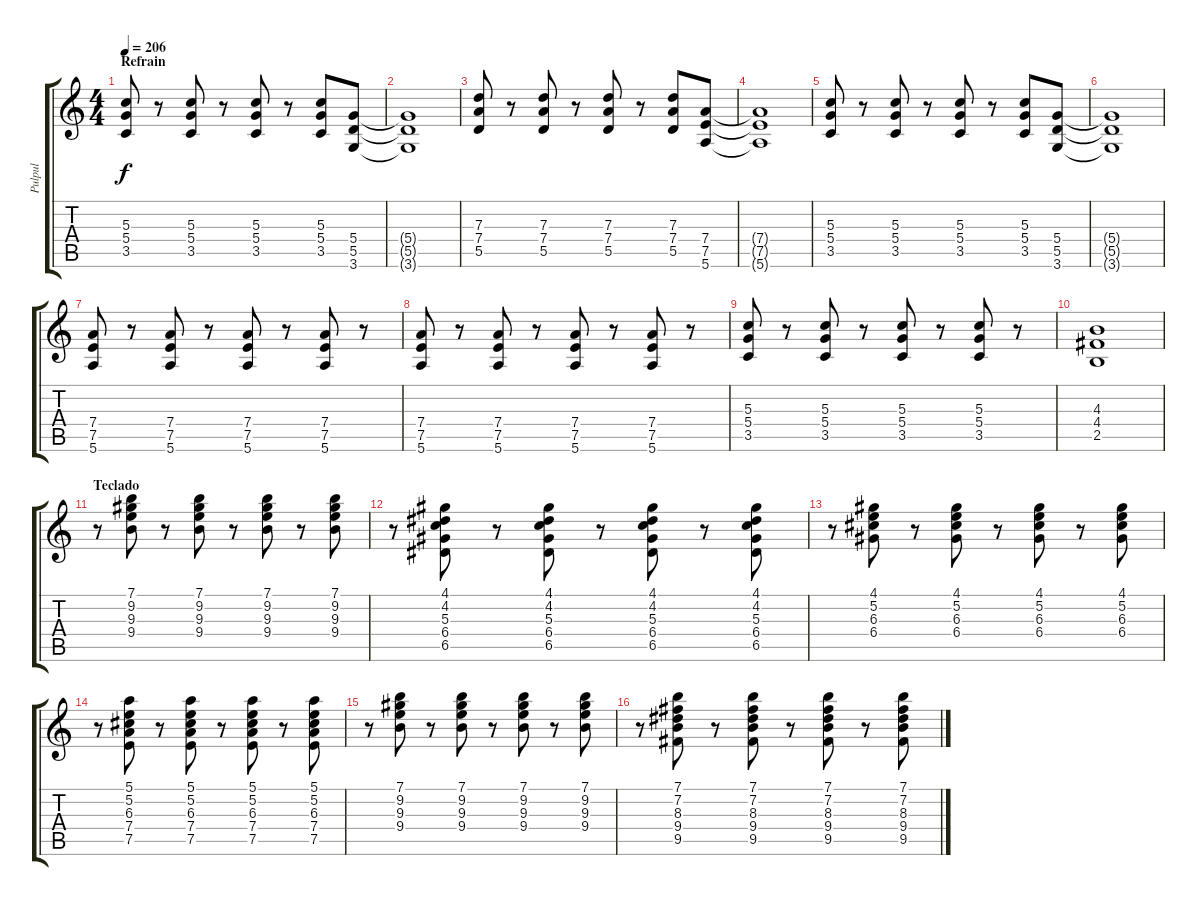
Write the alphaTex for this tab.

\track ("Pulpul" "Pulpul") {instrument electricguitarmuted}
\staff {score tabs}
\tuning (E4 B3 G3 D3 A2 E2) {hide}
\ts (4 4)
\section ("" "Refrain")
\tempo 206
\clef g2
\ks c
(5.3 5.4 3.5).8{dy f instrument overdrivenguitar} r.8 (5.3 5.4 3.5).8 r.8 (5.3 5.4 3.5).8 r.8 (5.3 5.4 3.5).8 (5.4 5.5 3.6).8 |
(5.4{t} 5.5{t} 3.6{t}).1 |
(7.3 7.4 5.5).8 r.8 (7.3 7.4 5.5).8 r.8 (7.3 7.4 5.5).8 r.8 (7.3 7.4 5.5).8 (7.4 7.5 5.6).8 |
(7.4{t} 7.5{t} 5.6{t}).1 |
(5.3 5.4 3.5).8 r.8 (5.3 5.4 3.5).8 r.8 (5.3 5.4 3.5).8 r.8 (5.3 5.4 3.5).8 (5.4 5.5 3.6).8 |
(5.4{t} 5.5{t} 3.6{t}).1 |
(7.4 7.5 5.6).8 r.8 (7.4 7.5 5.6).8 r.8 (7.4 7.5 5.6).8 r.8 (7.4 7.5 5.6).8 r.8 |
(7.4 7.5 5.6).8 r.8 (7.4 7.5 5.6).8 r.8 (7.4 7.5 5.6).8 r.8 (7.4 7.5 5.6).8 r.8 |
(5.3 5.4 3.5).8 r.8 (5.3 5.4 3.5).8 r.8 (5.3 5.4 3.5).8 r.8 (5.3 5.4 3.5).8 r.8 |
(4.3 4.4 2.5).1 |
\section ("" "Teclado")
r.8{instrument electricguitarclean} (7.1 9.2 9.3 9.4).8 r.8 (7.1 9.2 9.3 9.4).8 r.8 (7.1 9.2 9.3 9.4).8 r.8 (7.1 9.2 9.3 9.4).8 |
r.8 (4.1 4.2 5.3 6.4 6.5).8 r.8 (4.1 4.2 5.3 6.4 6.5).8 r.8 (4.1 4.2 5.3 6.4 6.5).8 r.8 (4.1 4.2 5.3 6.4 6.5).8 |
r.8 (4.1 5.2 6.3 6.4).8 r.8 (4.1 5.2 6.3 6.4).8 r.8 (4.1 5.2 6.3 6.4).8 r.8 (4.1 5.2 6.3 6.4).8 |
r.8 (5.1 5.2 6.3 7.4 7.5).8 r.8 (5.1 5.2 6.3 7.4 7.5).8 r.8 (5.1 5.2 6.3 7.4 7.5).8 r.8 (5.1 5.2 6.3 7.4 7.5).8 |
r.8 (7.1 9.2 9.3 9.4).8 r.8 (7.1 9.2 9.3 9.4).8 r.8 (7.1 9.2 9.3 9.4).8 r.8 (7.1 9.2 9.3 9.4).8 |
r.8 (7.1 7.2 8.3 9.4 9.5).8 r.8 (7.1 7.2 8.3 9.4 9.5).8 r.8 (7.1 7.2 8.3 9.4 9.5).8 r.8 (7.1 7.2 8.3 9.4 9.5).8
